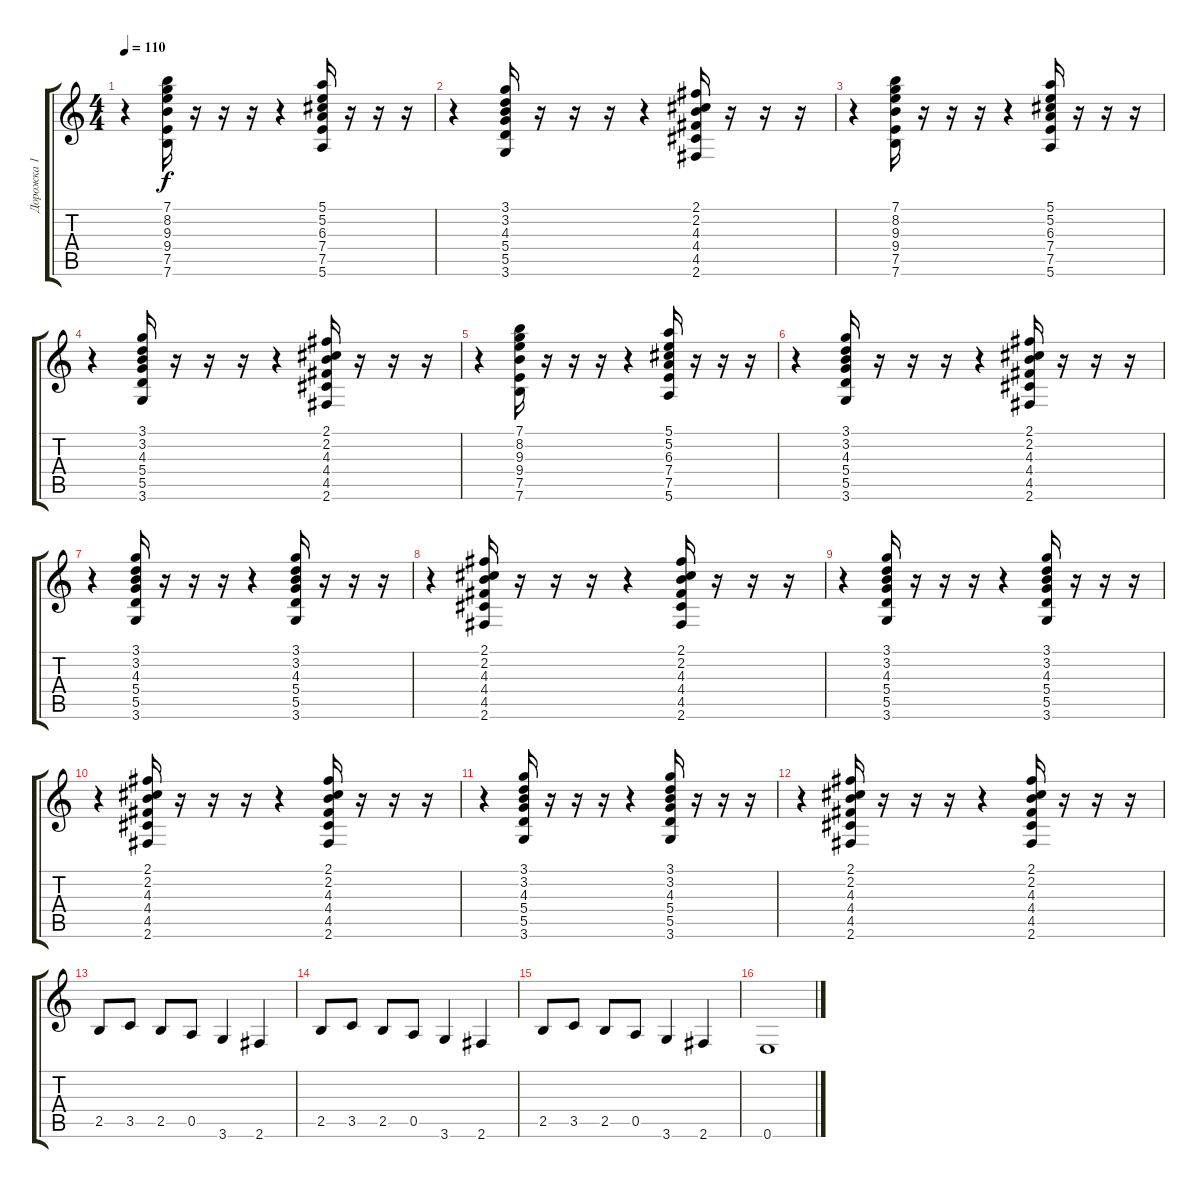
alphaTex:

\track ("Дорожка 1" "Дорожка 1") {instrument overdrivenguitar}
\staff {score tabs}
\tuning (E4 B3 G3 D3 A2 E2) {hide}
\ts (4 4)
\tempo 110
\clef g2
\ks c
r.4{dy f} (7.1 8.2 9.3 9.4 7.5 7.6).16 r.16 r.16 r.16 r.4 (5.1 5.2 6.3 7.4 7.5 5.6).16 r.16 r.16 r.16 |
r.4 (3.1 3.2 4.3 5.4 5.5 3.6).16 r.16 r.16 r.16 r.4 (2.1 2.2 4.3 4.4 4.5 2.6).16 r.16 r.16 r.16 |
r.4 (7.1 8.2 9.3 9.4 7.5 7.6).16 r.16 r.16 r.16 r.4 (5.1 5.2 6.3 7.4 7.5 5.6).16 r.16 r.16 r.16 |
r.4 (3.1 3.2 4.3 5.4 5.5 3.6).16 r.16 r.16 r.16 r.4 (2.1 2.2 4.3 4.4 4.5 2.6).16 r.16 r.16 r.16 |
r.4 (7.1 8.2 9.3 9.4 7.5 7.6).16 r.16 r.16 r.16 r.4 (5.1 5.2 6.3 7.4 7.5 5.6).16 r.16 r.16 r.16 |
r.4 (3.1 3.2 4.3 5.4 5.5 3.6).16 r.16 r.16 r.16 r.4 (2.1 2.2 4.3 4.4 4.5 2.6).16 r.16 r.16 r.16 |
r.4 (3.1 3.2 4.3 5.4 5.5 3.6).16 r.16 r.16 r.16 r.4 (3.1 3.2 4.3 5.4 5.5 3.6).16 r.16 r.16 r.16 |
r.4 (2.1 2.2 4.3 4.4 4.5 2.6).16 r.16 r.16 r.16 r.4 (2.1 2.2 4.3 4.4 4.5 2.6).16 r.16 r.16 r.16 |
r.4 (3.1 3.2 4.3 5.4 5.5 3.6).16 r.16 r.16 r.16 r.4 (3.1 3.2 4.3 5.4 5.5 3.6).16 r.16 r.16 r.16 |
r.4 (2.1 2.2 4.3 4.4 4.5 2.6).16 r.16 r.16 r.16 r.4 (2.1 2.2 4.3 4.4 4.5 2.6).16 r.16 r.16 r.16 |
r.4 (3.1 3.2 4.3 5.4 5.5 3.6).16 r.16 r.16 r.16 r.4 (3.1 3.2 4.3 5.4 5.5 3.6).16 r.16 r.16 r.16 |
r.4 (2.1 2.2 4.3 4.4 4.5 2.6).16 r.16 r.16 r.16 r.4 (2.1 2.2 4.3 4.4 4.5 2.6).16 r.16 r.16 r.16 |
2.5.8 3.5.8 2.5.8 0.5.8 3.6.4 2.6.4 |
2.5.8 3.5.8 2.5.8 0.5.8 3.6.4 2.6.4 |
2.5.8 3.5.8 2.5.8 0.5.8 3.6.4 2.6.4 |
0.6.1
